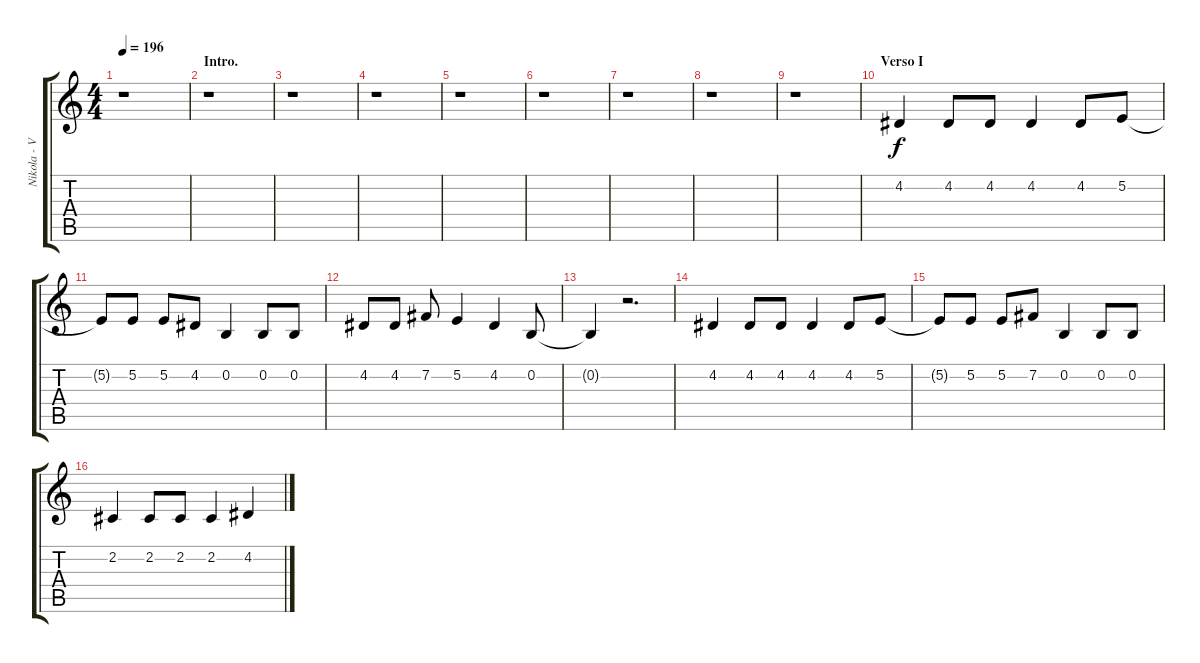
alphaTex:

\track ("Nikola - Vocal" "Nikola - V") {instrument flute}
\staff {score tabs}
\tuning (E4 B3 G3 D3 A2 E2) {hide}
\ts (4 4)
\tempo 196
\clef g2
\ks c
r.1{dy f instrument flute} |
\section ("" "Intro.")
r.1 |
r.1 |
r.1 |
r.1 |
r.1 |
r.1 |
r.1 |
r.1 |
\section ("" "Verso I")
4.2.4 4.2.8 4.2.8 4.2.4 4.2.8 5.2.8 |
5.2{t}.8 5.2.8 5.2.8 4.2.8 0.2.4 0.2.8 0.2.8 |
4.2.8 4.2.8 7.2.8 5.2.4 4.2.4 0.2.8 |
0.2{t}.4 r.2{d} |
4.2.4 4.2.8 4.2.8 4.2.4 4.2.8 5.2.8 |
5.2{t}.8 5.2.8 5.2.8 7.2.8 0.2.4 0.2.8 0.2.8 |
2.2.4 2.2.8 2.2.8 2.2.4 4.2.4
